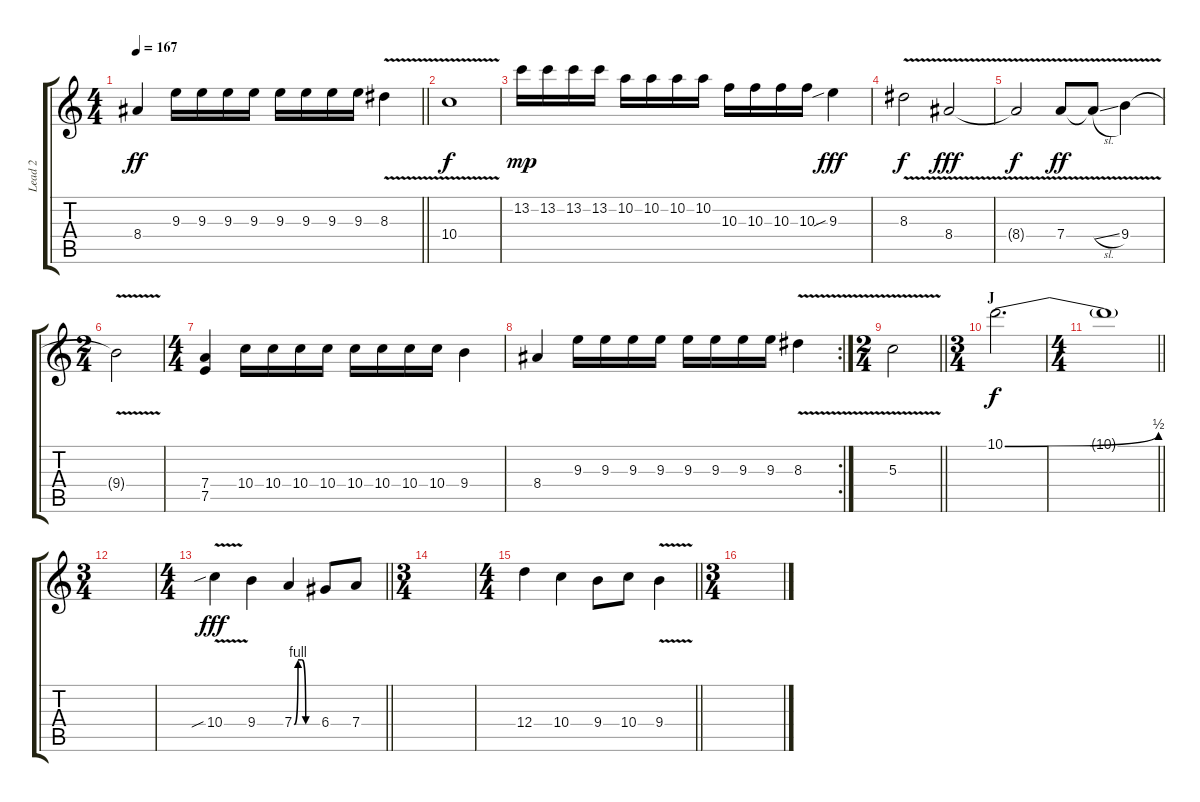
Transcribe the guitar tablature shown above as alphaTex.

\track ("Lead 2" "Lead 2") {instrument overdrivenguitar}
\staff {score tabs}
\tuning (E4 B3 G3 D3 A2 E2) {hide}
\ts (4 4)
\tempo 167
\clef g2
\barLineRight lightlight
\ks c
8.4.4{dy ff} 9.3.16 9.3.16 9.3.16 9.3.16 9.3.16 9.3.16 9.3.16 9.3.16 8.3{v}.4 |
\section ("" "")
10.4{v}.1{dy f} |
13.2.16{dy mp} 13.2.16 13.2.16 13.2.16 10.2.16 10.2.16 10.2.16 10.2.16 10.3.16 10.3.16 10.3.16 10.3.16 9.3{sib}.4{dy fff} |
8.3{v}.2{dy f} 8.4{v}.2{dy fff} |
8.4{t}.2{dy f} 7.4{v}.8{dy ff} 7.4{sl t}.8 9.4{v}.4 |
\ts (2 4)
9.4{t}.2 |
\ts (4 4)
(7.4 7.5).4 10.4.16 10.4.16 10.4.16 10.4.16 10.4.16 10.4.16 10.4.16 10.4.16 9.4.4 |
\rc 2
8.4.4 9.3.16 9.3.16 9.3.16 9.3.16 9.3.16 9.3.16 9.3.16 9.3.16 8.3{v}.4 |
\ts (2 4)
\barLineRight lightlight
5.3{v}.2 |
\ts (3 4)
\section ("" "J")
10.1{be (bend 0 0 60 2)}.2{d dy f} |
\ts (4 4)
\barLineRight lightlight
10.1{t}.1{volume 0 instrument overdrivenguitar} |
\ts (3 4)
\section ("" "")
|
\ts (4 4)
\barLineRight lightlight
10.4{v sib}.4{dy fff volume 14} 9.4.4 7.4{be (custom 0 0 10 4 20 4 30 0 60 0)}.4 6.4.8 7.4.8 |
\ts (3 4)
\section ("" "")
|
\ts (4 4)
\barLineRight lightlight
12.4.4 10.4.4 9.4.8 10.4.8 9.4{v}.4 |
\ts (3 4)
\section ("" "")
